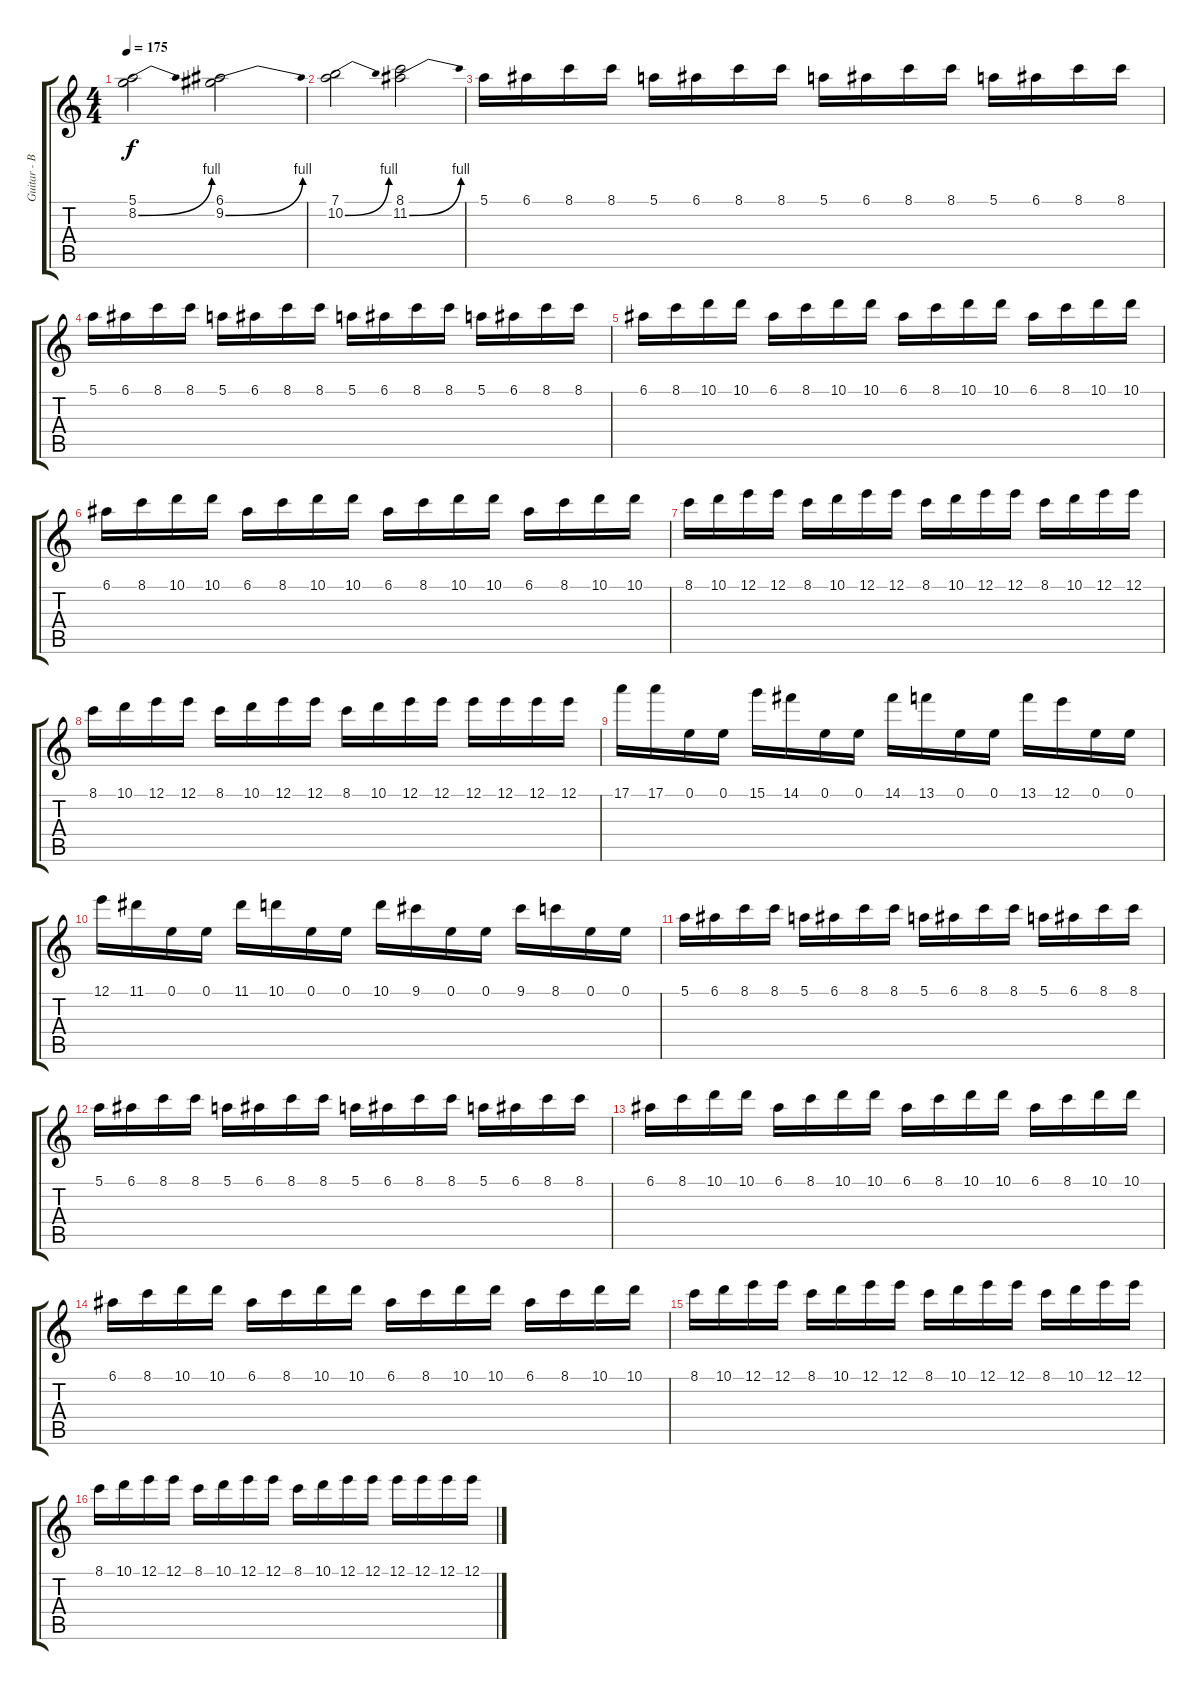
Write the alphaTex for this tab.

\track ("Guitar - Blackmore Lead 1" "Guitar - B") {instrument distortionguitar}
\staff {score tabs}
\tuning (E4 B3 G3 D3 A2 E2) {hide}
\ts (4 4)
\tempo 175
\clef g2
\ks c
(5.1 8.2{be (bend 0 0 60 4)}).2{dy f} (6.1 9.2{be (bend 0 0 60 4)}).2 |
(7.1 10.2{be (bend 0 0 60 4)}).2 (8.1 11.2{be (bend 0 0 60 4)}).2 |
5.1.16 6.1.16 8.1.16 8.1.16 5.1.16 6.1.16 8.1.16 8.1.16 5.1.16 6.1.16 8.1.16 8.1.16 5.1.16 6.1.16 8.1.16 8.1.16 |
5.1.16 6.1.16 8.1.16 8.1.16 5.1.16 6.1.16 8.1.16 8.1.16 5.1.16 6.1.16 8.1.16 8.1.16 5.1.16 6.1.16 8.1.16 8.1.16 |
6.1.16 8.1.16 10.1.16 10.1.16 6.1.16 8.1.16 10.1.16 10.1.16 6.1.16 8.1.16 10.1.16 10.1.16 6.1.16 8.1.16 10.1.16 10.1.16 |
6.1.16 8.1.16 10.1.16 10.1.16 6.1.16 8.1.16 10.1.16 10.1.16 6.1.16 8.1.16 10.1.16 10.1.16 6.1.16 8.1.16 10.1.16 10.1.16 |
8.1.16 10.1.16 12.1.16 12.1.16 8.1.16 10.1.16 12.1.16 12.1.16 8.1.16 10.1.16 12.1.16 12.1.16 8.1.16 10.1.16 12.1.16 12.1.16 |
8.1.16 10.1.16 12.1.16 12.1.16 8.1.16 10.1.16 12.1.16 12.1.16 8.1.16 10.1.16 12.1.16 12.1.16 12.1.16 12.1.16 12.1.16 12.1.16 |
17.1.16 17.1.16 0.1.16 0.1.16 15.1.16 14.1.16 0.1.16 0.1.16 14.1.16 13.1.16 0.1.16 0.1.16 13.1.16 12.1.16 0.1.16 0.1.16 |
12.1.16 11.1.16 0.1.16 0.1.16 11.1.16 10.1.16 0.1.16 0.1.16 10.1.16 9.1.16 0.1.16 0.1.16 9.1.16 8.1.16 0.1.16 0.1.16 |
5.1.16 6.1.16 8.1.16 8.1.16 5.1.16 6.1.16 8.1.16 8.1.16 5.1.16 6.1.16 8.1.16 8.1.16 5.1.16 6.1.16 8.1.16 8.1.16 |
5.1.16 6.1.16 8.1.16 8.1.16 5.1.16 6.1.16 8.1.16 8.1.16 5.1.16 6.1.16 8.1.16 8.1.16 5.1.16 6.1.16 8.1.16 8.1.16 |
6.1.16 8.1.16 10.1.16 10.1.16 6.1.16 8.1.16 10.1.16 10.1.16 6.1.16 8.1.16 10.1.16 10.1.16 6.1.16 8.1.16 10.1.16 10.1.16 |
6.1.16 8.1.16 10.1.16 10.1.16 6.1.16 8.1.16 10.1.16 10.1.16 6.1.16 8.1.16 10.1.16 10.1.16 6.1.16 8.1.16 10.1.16 10.1.16 |
8.1.16 10.1.16 12.1.16 12.1.16 8.1.16 10.1.16 12.1.16 12.1.16 8.1.16 10.1.16 12.1.16 12.1.16 8.1.16 10.1.16 12.1.16 12.1.16 |
8.1.16 10.1.16 12.1.16 12.1.16 8.1.16 10.1.16 12.1.16 12.1.16 8.1.16 10.1.16 12.1.16 12.1.16 12.1.16 12.1.16 12.1.16 12.1.16
